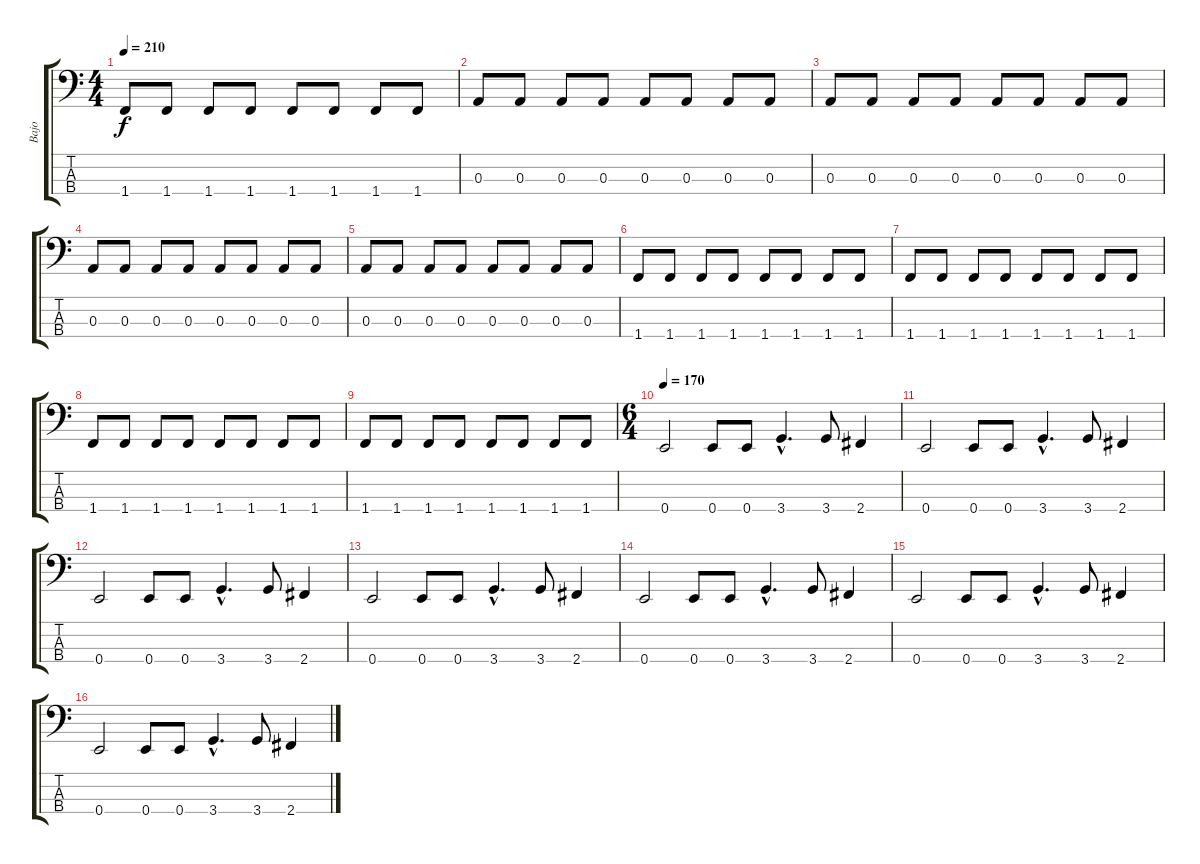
\track ("Bajo" "Bajo") {instrument electricbasspick}
\staff {score tabs}
\tuning (G2 D2 A1 E1) {hide}
\ts (4 4)
\tempo 210
\clef f4
\ks c
1.4.8{dy f} 1.4.8 1.4.8 1.4.8 1.4.8 1.4.8 1.4.8 1.4.8 |
0.3.8 0.3.8 0.3.8 0.3.8 0.3.8 0.3.8 0.3.8 0.3.8 |
0.3.8 0.3.8 0.3.8 0.3.8 0.3.8 0.3.8 0.3.8 0.3.8 |
0.3.8 0.3.8 0.3.8 0.3.8 0.3.8 0.3.8 0.3.8 0.3.8 |
0.3.8 0.3.8 0.3.8 0.3.8 0.3.8 0.3.8 0.3.8 0.3.8 |
1.4.8 1.4.8 1.4.8 1.4.8 1.4.8 1.4.8 1.4.8 1.4.8 |
1.4.8 1.4.8 1.4.8 1.4.8 1.4.8 1.4.8 1.4.8 1.4.8 |
1.4.8 1.4.8 1.4.8 1.4.8 1.4.8 1.4.8 1.4.8 1.4.8 |
1.4.8 1.4.8 1.4.8 1.4.8 1.4.8 1.4.8 1.4.8 1.4.8 |
\ts (6 4)
\tempo 170
0.4.2 0.4.8 0.4.8 3.4{hac}.4{d} 3.4.8 2.4.4 |
0.4.2 0.4.8 0.4.8 3.4{hac}.4{d} 3.4.8 2.4.4 |
0.4.2 0.4.8 0.4.8 3.4{hac}.4{d} 3.4.8 2.4.4 |
0.4.2 0.4.8 0.4.8 3.4{hac}.4{d} 3.4.8 2.4.4 |
0.4.2 0.4.8 0.4.8 3.4{hac}.4{d} 3.4.8 2.4.4 |
0.4.2 0.4.8 0.4.8 3.4{hac}.4{d} 3.4.8 2.4.4 |
0.4.2 0.4.8 0.4.8 3.4{hac}.4{d} 3.4.8 2.4.4
